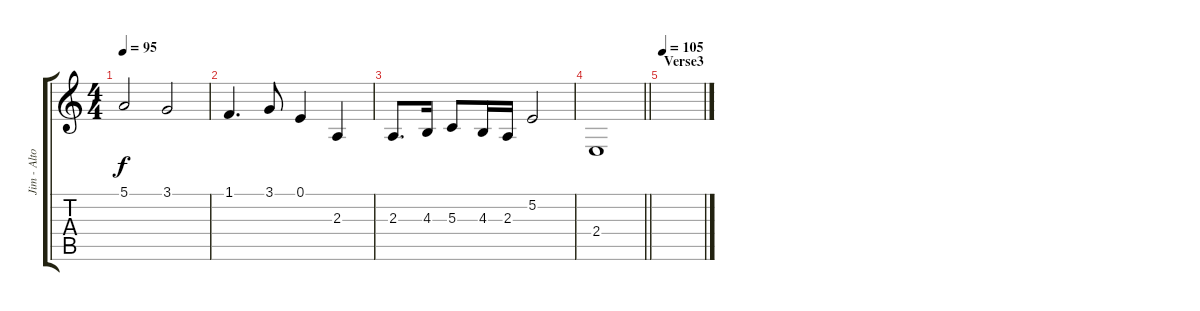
\track ("Jim - Alto Sax" "Jim - Alto") {instrument altosax}
\staff {score tabs}
\tuning (E4 B3 G3 D3 A2 E2) {hide}
\ts (4 4)
\tempo 95
\clef g2
\ks c
5.1.2{dy f} 3.1.2 |
1.1.4{d} 3.1.8 0.1.4 2.3.4 |
2.3.8{d} 4.3.16 5.3.8 4.3.16 2.3.16 5.2.2 |
\barLineRight lightlight
2.4.1 |
\section ("" "Verse3")
\tempo 105
